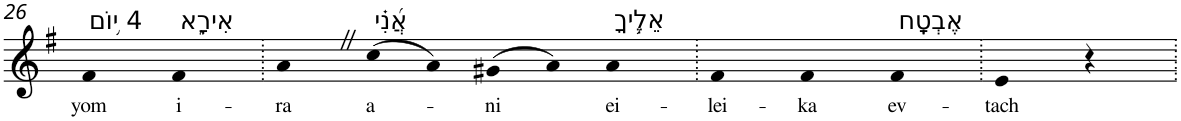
**kern	**text
*part1	*part1
*staff1	*staff1
*I"Piano	*
*I'Pno	*
!!LO:PB:g=z
*clefG2	*
*k[f#]	*
*G:	*
=26	=26
!LO:TX:a:t=4 י֥וֹם	!
!	!LO:LY:b
4f#	yom
!LO:TX:a:t=אִירָ֑א	!
!	!LO:LY:b
4f#	i-
=27.	=27.
!	!LO:LY:b
4aZ	-ra
!LO:TX:a:t=אֲ֝נִ֗י	!
!	!LO:LY:b
(>8cc	a-
8a)	.
!	!LO:LY:b
(>8g#X	-ni
8a)	.
!LO:TX:a:t=אֵלֶ֥יךָ	!
!	!LO:LY:b
4a	ei-
=28.	=28.
!	!LO:LY:b
4f#	-lei-
!	!LO:LY:b
4f#	-ka
!LO:TX:a:t=אֶבְטָֽח	!
!	!LO:LY:b
4f#	ev-
=29.	=29.
!	!LO:LY:b
4e	-tach
4r	.
=.	=.
*-	*-
